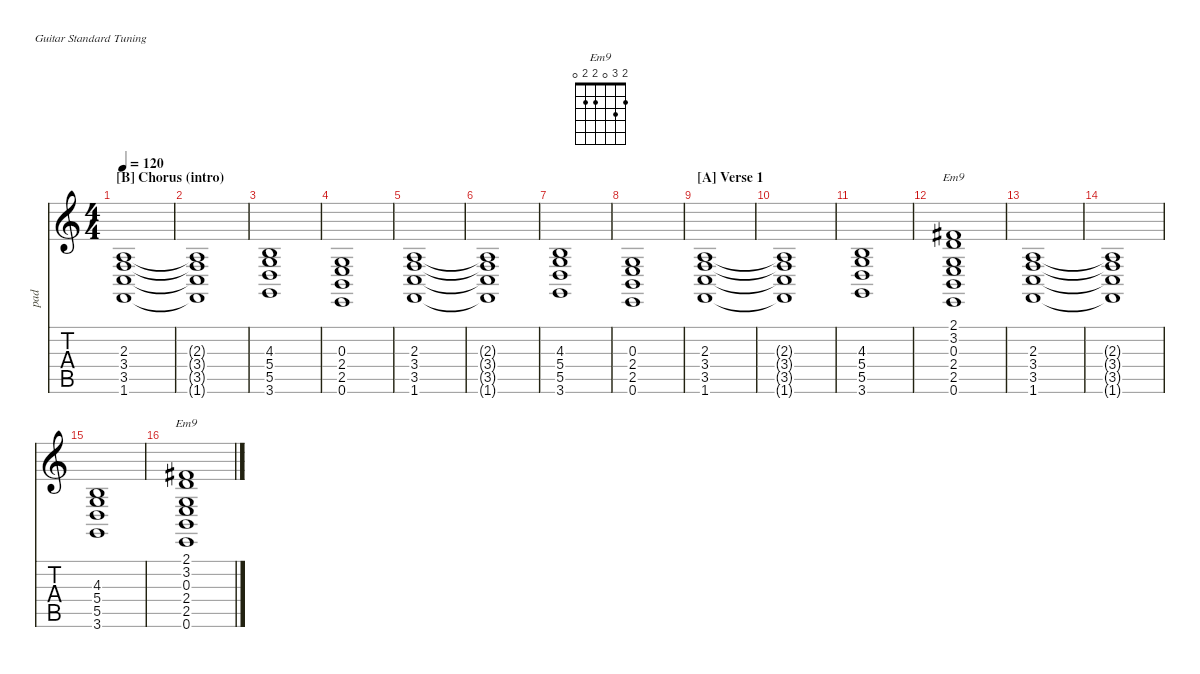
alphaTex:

\defaultSystemsLayout 4
\hideDynamics
\bracketExtendMode nobrackets
\track ("Pad" "pad") {instrument pad2warm}
\staff {score tabs}
\tuning (E4 B3 G3 D3 A2 E2)
\chord ("Em9" 2 3 0 2 2 0) {showfingering false}
\ts (4 4)
\section ("B" "Chorus (intro)")
\tempo 120
\clef g2
\ks c
(1.6 3.5 3.4 2.3).1{dy mf instrument pad2warm} |
(2.3{t} 3.4{t} 3.5{t} 1.6{t}).1 |
(3.6 5.5 5.4 4.3).1 |
(0.3 2.4 2.5 0.6).1 |
(1.6 3.5 3.4 2.3).1 |
(2.3{t} 3.4{t} 3.5{t} 1.6{t}).1 |
(3.6 5.5 5.4 4.3).1 |
(0.3 2.4 2.5 0.6).1 |
\beaming (8 2 2 2 2)
\section ("A" "Verse 1")
(2.3 3.4 3.5 1.6).1 |
(1.6{t} 3.5{t} 3.4{t} 2.3{t}).1 |
(4.3 5.4 5.5 3.6).1 |
(0.6 2.5 2.4 0.3 2.1{acc #} 3.2).1{ch "Em9"} |
(2.3 3.4 3.5 1.6).1 |
(1.6{t} 3.5{t} 3.4{t} 2.3{t}).1 |
(4.3 5.5 5.4 3.6).1 |
(0.6 2.5 2.4 0.3 3.2 2.1{acc #}).1{ch "Em9"}
